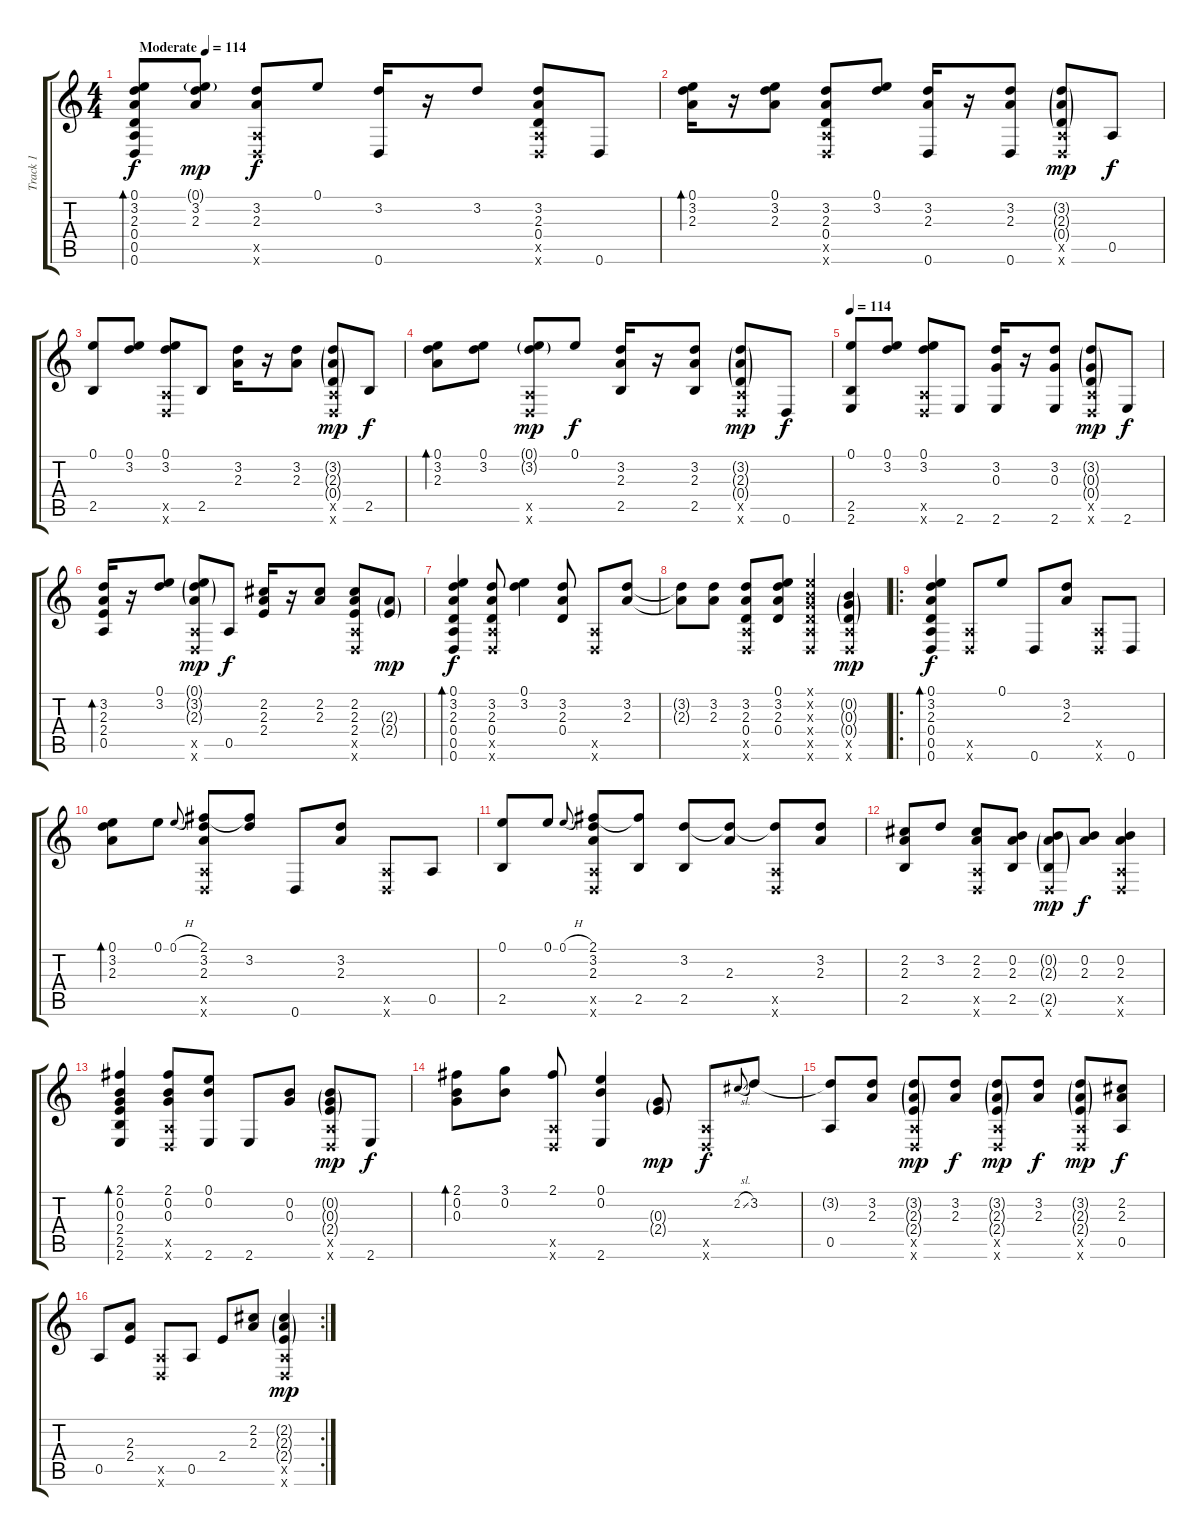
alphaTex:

\track ("Track 1" "Track 1") {instrument acousticguitarsteel}
\staff {score tabs}
\tuning (E4 B3 G3 D3 A2 D2) {hide}
\ts (4 4)
\tempo (114 "Moderate")
\tempo 107
\tempo (114 "Moderate")
\clef g2
\ks c
(0.1 3.2 2.3 0.4 0.5 0.6).8{bd 120 dy f instrument acousticguitarsteel} (0.1{g} 3.2 2.3).8{dy mp} (3.2 2.3 0.5{x} 0.6{x}).8{dy f} 0.1.8 (3.2 0.6).16 r.16 3.2.8 (3.2 2.3 0.4 0.5{x} 0.6{x}).8 0.6.8 |
(0.1 3.2 2.3).16{bd 120} r.16 (0.1 3.2 2.3).8 (3.2 2.3 0.4 0.5{x} 0.6{x}).8 (0.1 3.2).8 (3.2 2.3 0.6).16 r.16 (3.2 2.3 0.6).8 (3.2{g} 2.3{g} 0.4{g} 0.5{x} 0.6{x}).8{dy mp} 0.5.8{dy f} |
(0.1 2.5).8 (0.1 3.2).8 (0.1 3.2 0.5{x} 0.6{x}).8 2.5.8 (3.2 2.3).16 r.16 (3.2 2.3).8 (3.2{g} 2.3{g} 0.4{g} 0.5{x} 0.6{x}).8{dy mp} 2.5.8{dy f} |
(0.1 3.2 2.3).8{bd 120} (0.1 3.2).8 (0.1{g} 3.2{g} 0.5{x} 0.6{x}).8{dy mp} 0.1.8{dy f} (3.2 2.3 2.5).16 r.16 (3.2 2.3 2.5).8 (3.2{g} 2.3{g} 0.4{g} 0.5{x} 0.6{x}).8{dy mp} 0.6.8{dy f} |
\tempo 114
(0.1 2.5 2.6).8 (0.1 3.2).8 (0.1 3.2 0.5{x} 0.6{x}).8 2.6.8 (3.2 0.3 2.6).16 r.16 (3.2 0.3 2.6).8 (3.2{g} 0.3{g} 0.4{g} 0.5{x} 0.6{x}).8{dy mp} 2.6.8{dy f} |
(3.2 2.3 2.4 0.5).16{bd 120} r.16 (0.1 3.2).8 (0.1{g} 3.2{g} 2.3{g} 0.5{x} 0.6{x}).8{dy mp} 0.5.8{dy f} (2.2 2.3 2.4).16 r.16 (2.2 2.3).8 (2.2 2.3 2.4 0.5{x} 0.6{x}).8 (2.3{g} 2.4{g}).8{dy mp} |
(0.1 3.2 2.3 0.4 0.5 0.6).4{bd 120 dy f} (3.2 2.3 0.4 0.5{x} 0.6{x}).8 (0.1 3.2).4 (3.2 2.3 0.4).8 (0.5{x} 0.6{x}).8 (3.2 2.3).8 |
(3.2{t} 2.3{t}).8 (3.2 2.3).8 (3.2 2.3 0.4 0.5{x} 0.6{x}).8 (0.1 3.2 2.3 0.4).8 (0.1{x} 0.2{x} 0.3{x} 0.4{x} 0.5{x} 0.6{x}).4 (0.2{g} 0.3{g} 0.4{g} 0.5{x} 0.6{x}).4{dy mp} |
\ro
(0.1 3.2 2.3 0.4 0.5 0.6).4{bd 120 dy f} (0.5{x} 0.6{x}).8 0.1.8 0.6.8 (3.2 2.3).8 (0.5{x} 0.6{x}).8 0.6.8 |
(0.1 3.2 2.3).8{bd 120} 0.1.8 0.1{h}.8{gr onbeat} (2.1 3.2 2.3 0.5{x} 0.6{x}).8 (2.1{t} 3.2).8 0.6.8 (3.2 2.3).8 (0.5{x} 0.6{x}).8 0.5.8 |
(0.1 2.5).8 0.1.8 0.1{h}.8{gr onbeat} (2.1 3.2 2.3 0.5{x} 0.6{x}).8 (2.1{t} 2.5).8 (3.2 2.5).8 (3.2{t} 2.3).8 (3.2{t} 0.5{x} 0.6{x}).8 (3.2 2.3).8 |
(2.2 2.3 2.5).8 3.2.8 (2.2 2.3 0.5{x} 0.6{x}).8 (0.2 2.3 2.5).8 (0.2{g} 2.3{g} 2.5{g} 0.6{x}).8{dy mp} (0.2 2.3).8{dy f} (0.2 2.3 0.5{x} 0.6{x}).4 |
(2.1 0.2 0.3 2.4 2.5 2.6).4{bd 120} (2.1 0.2 0.3 0.5{x} 0.6{x}).8 (0.1 0.2 2.6).8 2.6.8 (0.2 0.3).8 (0.2{g} 0.3{g} 2.4{g} 0.5{x} 0.6{x}).8{dy mp} 2.6.8{dy f} |
(2.1 0.2 0.3).8{bd 120} (3.1 0.2).8 (2.1 0.5{x} 0.6{x}).8 (0.1 0.2 2.6).4 (0.3{g} 2.4{g}).8{dy mp} (0.5{x} 0.6{x}).8{dy f} 2.2{sl}.8{gr onbeat} 3.2.8 |
(3.2{t} 0.5).8 (3.2 2.3).8 (3.2{g} 2.3{g} 2.4{g} 0.5{x} 0.6{x}).8{dy mp} (3.2 2.3).8{dy f} (3.2{g} 2.3{g} 2.4{g} 0.5{x} 0.6{x}).8{dy mp} (3.2 2.3).8{dy f} (3.2{g} 2.3{g} 2.4{g} 0.5{x} 0.6{x}).8{dy mp} (2.2 2.3 0.5).8{dy f} |
\rc 2
0.5.8 (2.3 2.4).8 (0.5{x} 0.6{x}).8 0.5.8 2.4.8 (2.2 2.3).8 (2.2{g} 2.3{g} 2.4{g} 0.5{x} 0.6{x}).4{dy mp}
